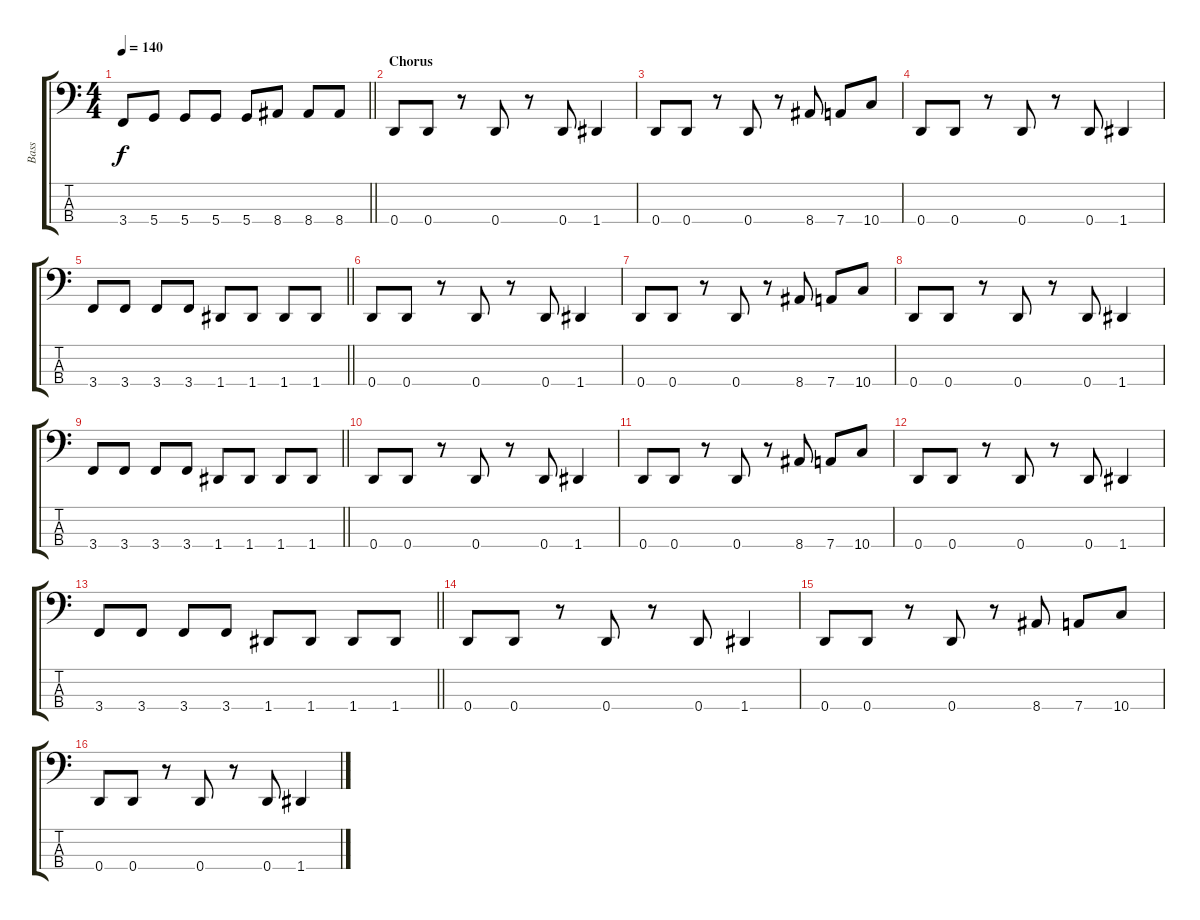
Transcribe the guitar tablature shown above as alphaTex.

\track ("Bass" "Bass") {instrument electricbassfinger}
\staff {score tabs}
\tuning (G2 D2 A1 D1) {hide}
\ts (4 4)
\tempo 140
\clef f4
\barLineRight lightlight
\ks c
3.4.8{dy f} 5.4.8 5.4.8 5.4.8 5.4.8 8.4.8 8.4.8 8.4.8 |
\section ("" "Chorus")
0.4.8 0.4.8 r.8 0.4.8 r.8 0.4.8 1.4.4 |
0.4.8 0.4.8 r.8 0.4.8 r.8 8.4.8 7.4.8 10.4.8 |
0.4.8 0.4.8 r.8 0.4.8 r.8 0.4.8 1.4.4 |
\barLineRight lightlight
3.4.8 3.4.8 3.4.8 3.4.8 1.4.8 1.4.8 1.4.8 1.4.8 |
\section ("" "")
0.4.8 0.4.8 r.8 0.4.8 r.8 0.4.8 1.4.4 |
0.4.8 0.4.8 r.8 0.4.8 r.8 8.4.8 7.4.8 10.4.8 |
0.4.8 0.4.8 r.8 0.4.8 r.8 0.4.8 1.4.4 |
\barLineRight lightlight
3.4.8 3.4.8 3.4.8 3.4.8 1.4.8 1.4.8 1.4.8 1.4.8 |
\section ("" "")
0.4.8 0.4.8 r.8 0.4.8 r.8 0.4.8 1.4.4 |
0.4.8 0.4.8 r.8 0.4.8 r.8 8.4.8 7.4.8 10.4.8 |
0.4.8 0.4.8 r.8 0.4.8 r.8 0.4.8 1.4.4 |
\barLineRight lightlight
3.4.8 3.4.8 3.4.8 3.4.8 1.4.8 1.4.8 1.4.8 1.4.8 |
\section ("" "")
0.4.8 0.4.8 r.8 0.4.8 r.8 0.4.8 1.4.4 |
0.4.8 0.4.8 r.8 0.4.8 r.8 8.4.8 7.4.8 10.4.8 |
0.4.8 0.4.8 r.8 0.4.8 r.8 0.4.8 1.4.4
